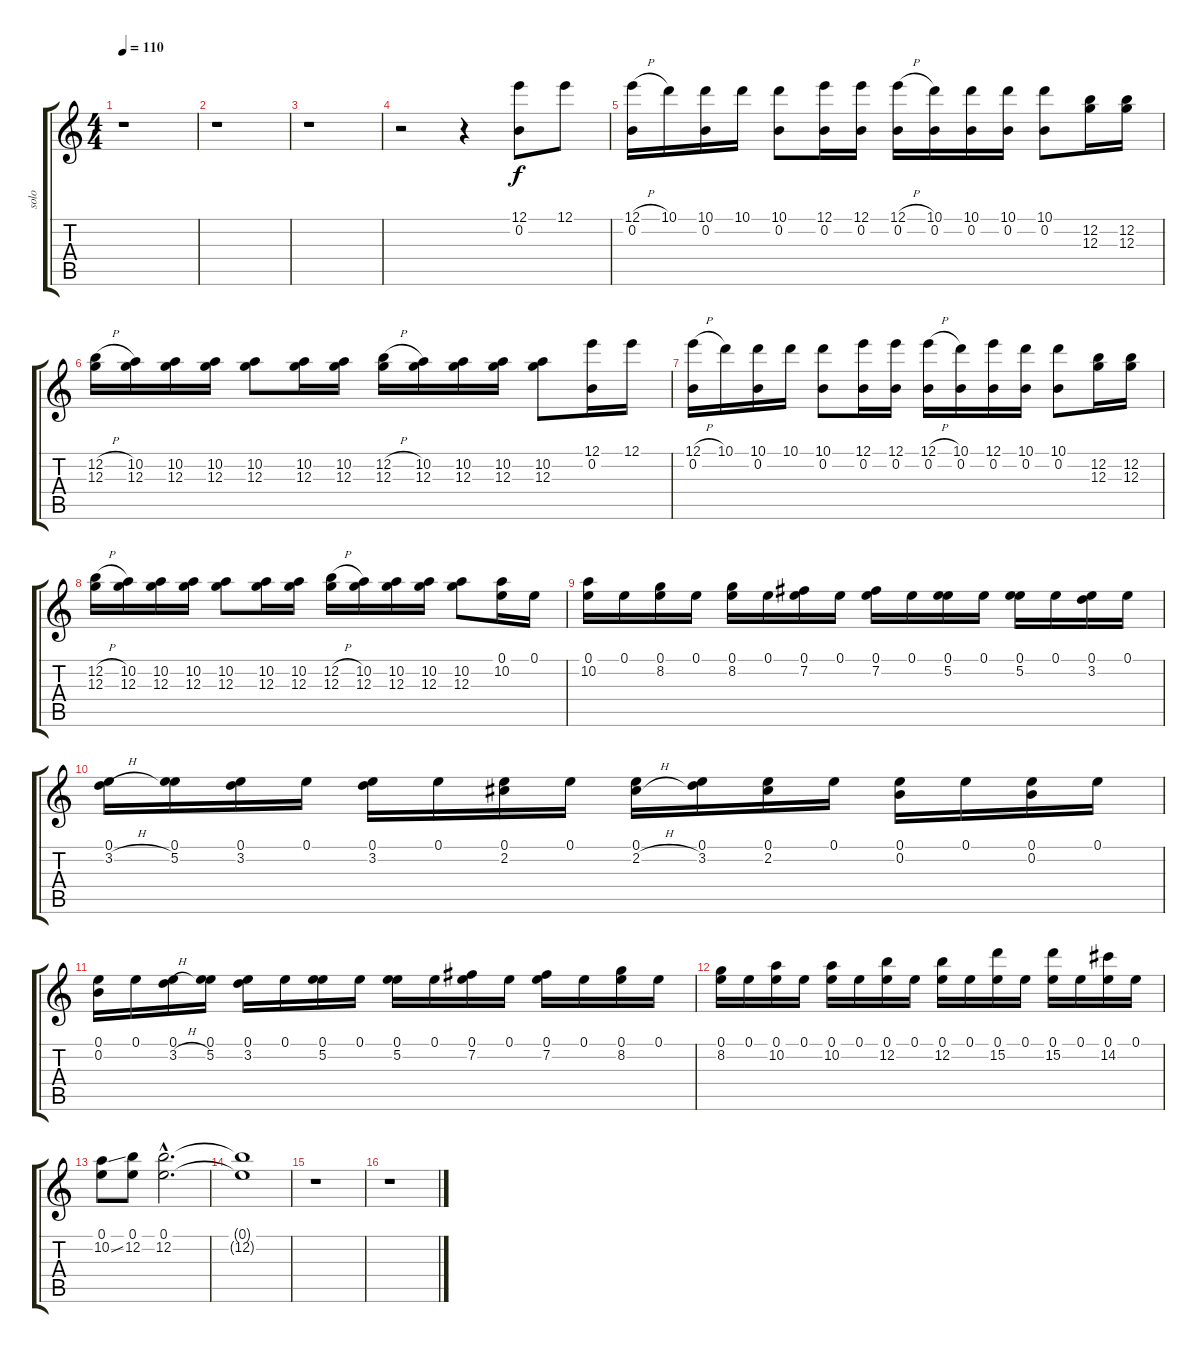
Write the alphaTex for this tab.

\track ("solo" "solo") {instrument acousticguitarnylon}
\staff {score tabs}
\tuning (E4 B3 G3 D3 A2 E2) {hide}
\ts (4 4)
\tempo 110
\clef g2
\ks c
r.1{dy f} |
r.1 |
r.1 |
r.2 r.4 (12.1 0.2).8 12.1.8 |
(12.1{h} 0.2).16 10.1.16 (10.1 0.2).16 10.1.16 (10.1 0.2).8 (12.1 0.2).16 (12.1 0.2).16 (12.1{h} 0.2).16 (10.1 0.2).16 (10.1 0.2).16 (10.1 0.2).16 (10.1 0.2).8 (12.2 12.3).16 (12.2 12.3).16 |
(12.2{h} 12.3).16 (10.2 12.3).16 (10.2 12.3).16 (10.2 12.3).16 (10.2 12.3).8 (10.2 12.3).16 (10.2 12.3).16 (12.2{h} 12.3).16 (10.2 12.3).16 (10.2 12.3).16 (10.2 12.3).16 (10.2 12.3).8 (12.1 0.2).16 12.1.16 |
(12.1{h} 0.2).16 10.1.16 (10.1 0.2).16 10.1.16 (10.1 0.2).8 (12.1 0.2).16 (12.1 0.2).16 (12.1{h} 0.2).16 (10.1 0.2).16 (12.1 0.2).16 (10.1 0.2).16 (10.1 0.2).8 (12.2 12.3).16 (12.2 12.3).16 |
(12.2{h} 12.3).16 (10.2 12.3).16 (10.2 12.3).16 (10.2 12.3).16 (10.2 12.3).8 (10.2 12.3).16 (10.2 12.3).16 (12.2{h} 12.3).16 (10.2 12.3).16 (10.2 12.3).16 (10.2 12.3).16 (10.2 12.3).8 (0.1 10.2).16 0.1.16 |
(0.1 10.2).16 0.1.16 (0.1 8.2).16 0.1.16 (0.1 8.2).16 0.1.16 (0.1 7.2).16 0.1.16 (0.1 7.2).16 0.1.16 (0.1 5.2).16 0.1.16 (0.1 5.2).16 0.1.16 (0.1 3.2).16 0.1.16 |
(0.1 3.2{h}).16 (0.1 5.2).16 (0.1 3.2).16 0.1.16 (0.1 3.2).16 0.1.16 (0.1 2.2).16 0.1.16 (0.1 2.2{h}).16 (0.1 3.2).16 (0.1 2.2).16 0.1.16 (0.1 0.2).16 0.1.16 (0.1 0.2).16 0.1.16 |
(0.1 0.2).16 0.1.16 (0.1 3.2{h}).16 (0.1 5.2).16 (0.1 3.2).16 0.1.16 (0.1 5.2).16 0.1.16 (0.1 5.2).16 0.1.16 (0.1 7.2).16 0.1.16 (0.1 7.2).16 0.1.16 (0.1 8.2).16 0.1.16 |
(0.1 8.2).16 0.1.16 (0.1 10.2).16 0.1.16 (0.1 10.2).16 0.1.16 (0.1 12.2).16 0.1.16 (0.1 12.2).16 0.1.16 (0.1 15.2).16 0.1.16 (0.1 15.2).16 0.1.16 (0.1 14.2).16 0.1.16 |
(0.1 10.2{ss}).8 (0.1 12.2).8 (0.1{hac} 12.2{hac}).2{d} |
(0.1{t} 12.2{t}).1 |
r.1 |
r.1
